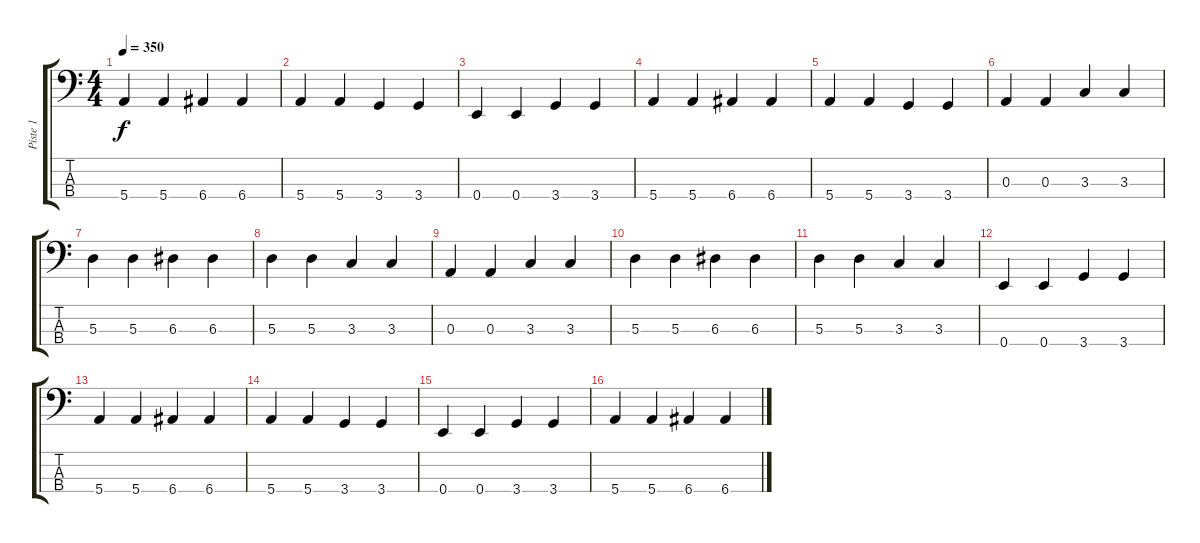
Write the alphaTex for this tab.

\track ("Piste 1" "Piste 1") {instrument electricbassfinger}
\staff {score tabs}
\tuning (G2 D2 A1 E1) {hide}
\ts (4 4)
\tempo 350
\clef f4
\ks c
5.4.4{dy f} 5.4.4 6.4.4 6.4.4 |
5.4.4 5.4.4 3.4.4 3.4.4 |
0.4.4 0.4.4 3.4.4 3.4.4 |
5.4.4 5.4.4 6.4.4 6.4.4 |
5.4.4 5.4.4 3.4.4 3.4.4 |
0.3.4 0.3.4 3.3.4 3.3.4 |
5.3.4 5.3.4 6.3.4 6.3.4 |
5.3.4 5.3.4 3.3.4 3.3.4 |
0.3.4 0.3.4 3.3.4 3.3.4 |
5.3.4 5.3.4 6.3.4 6.3.4 |
5.3.4 5.3.4 3.3.4 3.3.4 |
0.4.4 0.4.4 3.4.4 3.4.4 |
5.4.4 5.4.4 6.4.4 6.4.4 |
5.4.4 5.4.4 3.4.4 3.4.4 |
0.4.4 0.4.4 3.4.4 3.4.4 |
5.4.4 5.4.4 6.4.4 6.4.4
